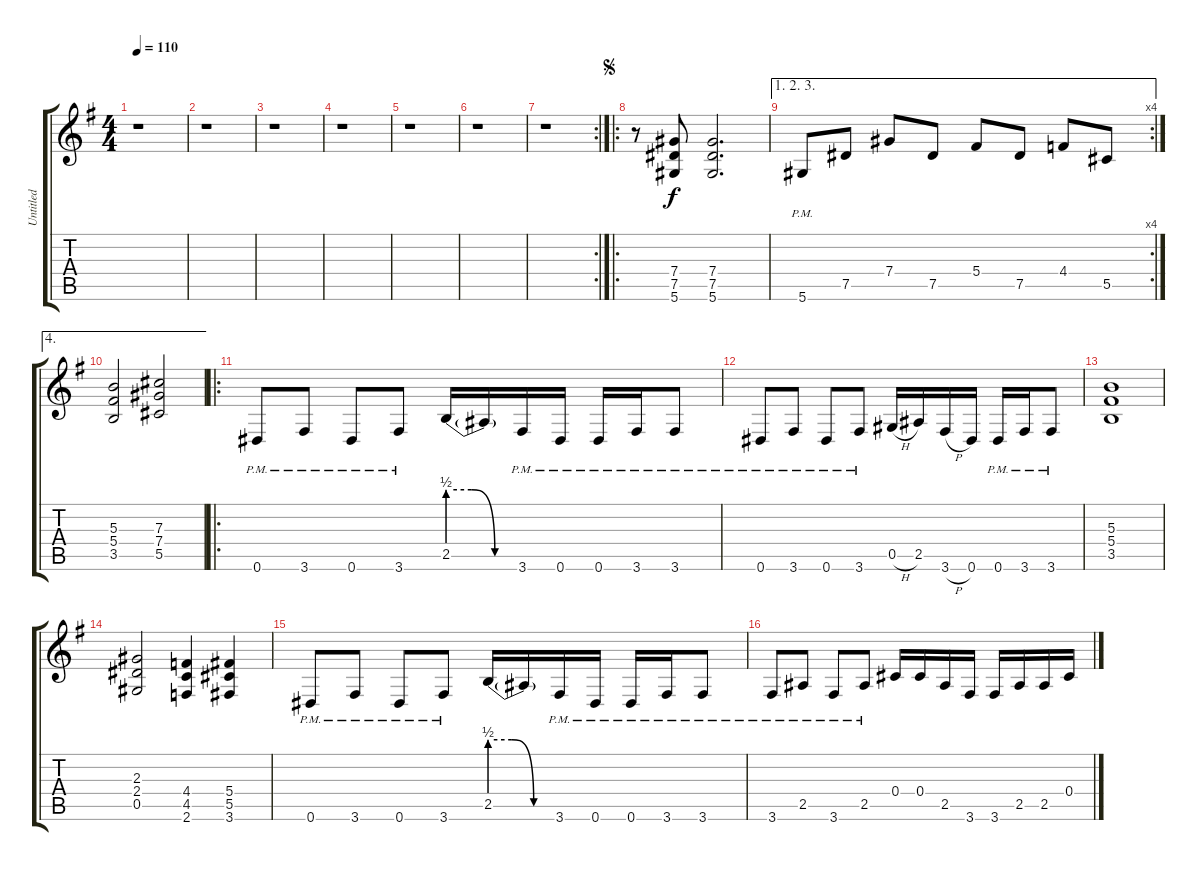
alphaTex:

\track ("Untitled" "Untitled") {instrument distortionguitar}
\staff {score tabs}
\tuning (Eb4 Bb3 Gb3 Db3 Ab2 Eb2) {hide}
\ts (4 4)
\tempo 110
\clef g2
\ks g
r.1{dy f} |
r.1 |
r.1 |
r.1 |
r.1 |
r.1 |
\rc 2
r.1 |
\ro
\jump segno
r.8 (7.4 7.5 5.6).8 (7.4 7.5 5.6).2{d} |
\ae (1 2 3)
\rc 4
5.6{pm}.8 7.5.8 7.4.8 7.5.8 5.4.8 7.5.8 4.4.8 5.5.8 |
\ae 4
(5.3 5.4 3.5).2 (7.3 7.4 5.5).2 |
\ro
0.6{pm}.8 3.6{pm}.8 0.6{pm}.8 3.6{pm}.8 2.5{be (custom 0 2 20 2 40 0 60 0)}.16 2.5{t}.16 3.6{pm}.16 0.6{pm}.16 0.6{pm}.16 3.6{pm}.16 3.6{pm}.8 |
0.6{pm}.8 3.6{pm}.8 0.6{pm}.8 3.6{pm}.8 0.5{h}.16 2.5.16 3.6{h}.16 0.6.16 0.6{pm}.16 3.6{pm}.16 3.6{pm}.8 |
(5.3 5.4 3.5).1 |
(2.3 2.4 0.5).2 (4.4 4.5 2.6).4 (5.4 5.5 3.6).4 |
0.6{pm}.8 3.6{pm}.8 0.6{pm}.8 3.6{pm}.8 2.5{be (custom 0 2 20 2 40 0 60 0)}.16 2.5{t}.16 3.6{pm}.16 0.6{pm}.16 0.6{pm}.16 3.6{pm}.16 3.6{pm}.8 |
3.6{pm}.8 2.5{pm}.8 3.6{pm}.8 2.5{pm}.8 0.4.16 0.4.16 2.5.16 3.6.16 3.6.16 2.5.16 2.5.16 0.4.16
